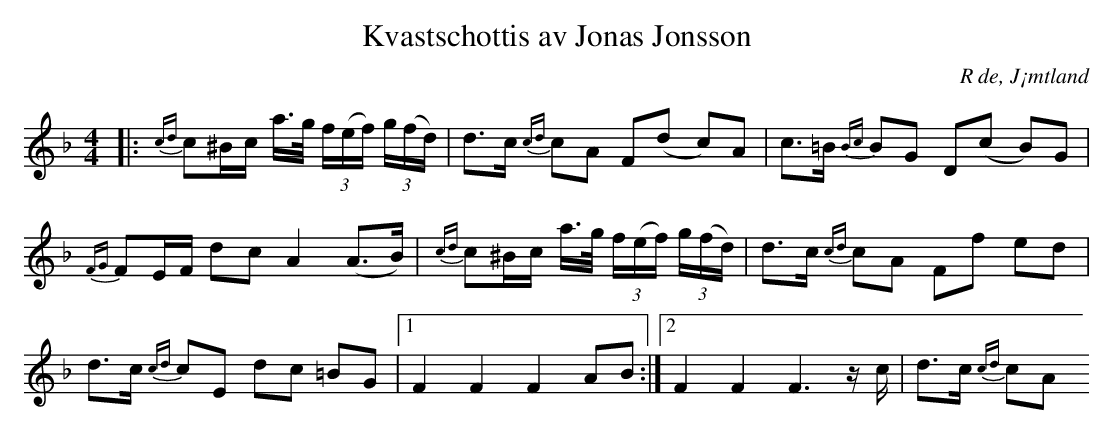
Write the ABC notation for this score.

X:1
T:Kvastschottis av Jonas Jonsson
O:R de, J¡mtland
M:4/4
L:1/16
K:F
|: {cd}c2^Bc a>g (3f(ef) (3g(fd) | d2>c2 {cd}c2A2 F2(d2- c2)A2 | c2>=B2 {Bc}B2G2 D2(c2- B2)G2 | {FG}F2EF d2c2 A4 (A2>B2) | {cd}c2^Bc a>g (3f(ef) (3g(fd) | d2>c2 {cd}c2A2 F2f2 e2d2 | d2>c2 {cd}c2E2 d2c2 =B2G2 |1 F4 F4 F4 A2B2 :|2 F4 F4 F4> z2c |d2>c2 {cd}c2A2
